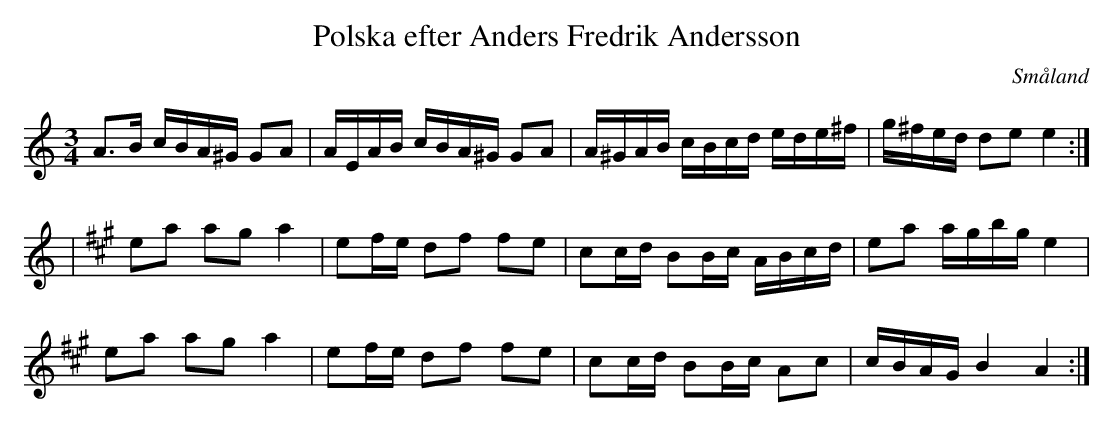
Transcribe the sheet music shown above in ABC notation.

X:1
T:Polska efter Anders Fredrik Andersson
L:1/16
M:3/4
O: Småland
K:Am
A2>B2 cBA^G G2A2 | AEAB cBA^G G2A2 | A^GAB cBcd ede^f | g^fed d2e2 e4 :|
|[K:A] e2a2 a2g2- a4 | e2fe d2f2 f2e2 | c2cd B2Bc ABcd | e2a2 agbg e4 |
e2a2 a2g2- a4 | e2fe d2f2 f2e2 | c2cd B2Bc A2c2 | cBAG B4 A4 :|
